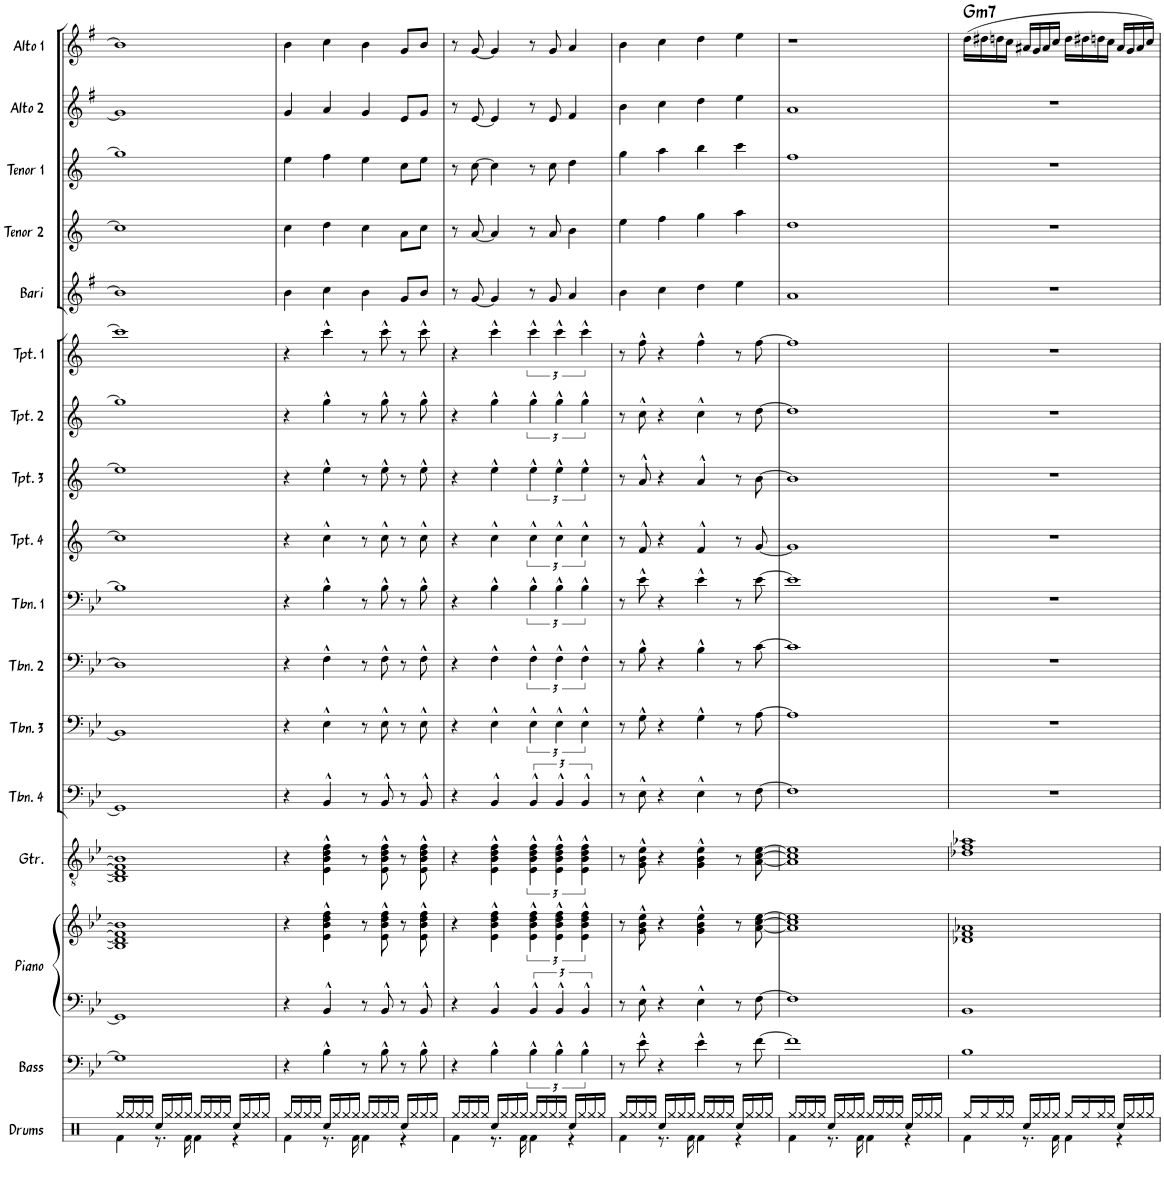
**kern	**kern	**kern	**kern	**kern	**kern	**kern	**kern	**kern	**kern	**kern	**kern	**kern	**kern	**kern	**kern	**kern	**kern	**harte
*part17	*part16	*part15	*part15	*part14	*part13	*part12	*part11	*part10	*part9	*part8	*part7	*part6	*part5	*part4	*part3	*part2	*part1	*part1
*staff18	*staff17	*staff16	*staff15	*staff14	*staff13	*staff12	*staff11	*staff10	*staff9	*staff8	*staff7	*staff6	*staff5	*staff4	*staff3	*staff2	*staff1	*
*I"Drums	*I"Bass	*I"Piano	*	*I"Guitar	*I"Trombone 4	*I"Trombone 3	*I"Trombone 2	*I"Trombone 1	*I"Trumpet 4	*I"Trumpet 3	*I"Trumpet 2	*I"Trumpet 1	*I"Baritone Sax	*I"Tenor Sax 2	*I"Tenor Sax 1	*I"Alto Sax 2	*I"Alto Sax 1	*
*I'Drums	*I'Bass	*I'Piano	*	*I'Gtr.	*I'Tbn. 4	*I'Tbn. 3	*I'Tbn. 2	*I'Tbn. 1	*I'Tpt. 4	*I'Tpt. 3	*I'Tpt. 2	*I'Tpt. 1	*I'Bari	*I'Tenor 2	*I'Tenor 1	*I'Alto 2	*I'Alto 1	*
!!LO:PB:g=z
*clefX	*clefF4	*clefF4	*clefG2	*clefGv2	*clefF4	*clefF4	*clefF4	*clefF4	*clefG2	*clefG2	*clefG2	*clefG2	*clefG2	*clefG2	*clefG2	*clefG2	*clefG2	*
*	*Trd7c12	*	*	*	*	*	*	*	*Trd1c2	*Trd1c2	*Trd1c2	*Trd1c2	*Trd12c21	*Trd8c14	*Trd8c14	*Trd5c9	*Trd5c9	*
*k[]	*k[b-e-]	*k[b-e-]	*k[b-e-]	*k[b-e-]	*k[b-e-]	*k[b-e-]	*k[b-e-]	*k[b-e-]	*k[]	*k[]	*k[]	*k[]	*k[f#]	*k[]	*k[]	*k[f#]	*k[f#]	*
*M4/4	*M4/4	*M4/4	*M4/4	*M4/4	*M4/4	*M4/4	*M4/4	*M4/4	*M4/4	*M4/4	*M4/4	*M4/4	*M4/4	*M4/4	*M4/4	*M4/4	*M4/4	*
=38	=38	=38	=38	=38	=38	=38	=38	=38	=38	=38	=38	=38	=38	=38	=38	=38	=38	=38
*^	*	*	*	*	*	*	*	*	*	*	*	*	*	*	*	*	*	*
16Rgg/LL	4Rf\	1G]	1GG]	1B-] 1d] 1f] 1b-]	1BB-] 1D] 1F] 1B-]	1GG]	1BB-]	1D]	1B-]	1cc]	1ee]	1gg]	1ccc]	1b]	1cc]	1gg]	1g]	1b]	.
16Rgg/	.	.	.	.	.	.	.	.	.	.	.	.	.	.	.	.	.	.	.
16Rgg/	.	.	.	.	.	.	.	.	.	.	.	.	.	.	.	.	.	.	.
16Rgg/JJ	.	.	.	.	.	.	.	.	.	.	.	.	.	.	.	.	.	.	.
16Rcc/LL	8.r	.	.	.	.	.	.	.	.	.	.	.	.	.	.	.	.	.	.
16Rgg/	.	.	.	.	.	.	.	.	.	.	.	.	.	.	.	.	.	.	.
16Rgg/	.	.	.	.	.	.	.	.	.	.	.	.	.	.	.	.	.	.	.
16Rgg/JJ	16Rf\	.	.	.	.	.	.	.	.	.	.	.	.	.	.	.	.	.	.
16Rgg/LL	4Rf\	.	.	.	.	.	.	.	.	.	.	.	.	.	.	.	.	.	.
16Rgg/	.	.	.	.	.	.	.	.	.	.	.	.	.	.	.	.	.	.	.
16Rgg/	.	.	.	.	.	.	.	.	.	.	.	.	.	.	.	.	.	.	.
16Rgg/JJ	.	.	.	.	.	.	.	.	.	.	.	.	.	.	.	.	.	.	.
16Rcc/LL	4r	.	.	.	.	.	.	.	.	.	.	.	.	.	.	.	.	.	.
16Rgg/	.	.	.	.	.	.	.	.	.	.	.	.	.	.	.	.	.	.	.
16Rgg/	.	.	.	.	.	.	.	.	.	.	.	.	.	.	.	.	.	.	.
16Rgg/JJ	.	.	.	.	.	.	.	.	.	.	.	.	.	.	.	.	.	.	.
=39	=39	=39	=39	=39	=39	=39	=39	=39	=39	=39	=39	=39	=39	=39	=39	=39	=39	=39	=39
16Rgg/LL	4Rf\	4r	4r	4r	4r	4r	4r	4r	4r	4r	4r	4r	4r	4b\	4cc\	4ee\	4g/	4b\	.
16Rgg/	.	.	.	.	.	.	.	.	.	.	.	.	.	.	.	.	.	.	.
16Rgg/	.	.	.	.	.	.	.	.	.	.	.	.	.	.	.	.	.	.	.
16Rgg/JJ	.	.	.	.	.	.	.	.	.	.	.	.	.	.	.	.	.	.	.
16Rcc/LL	8.r	4B-^^\	4BB-^^/	4e-\^^ 4b-\^^ 4dd\^^ 4ff\^^	4E-\^^ 4B-\^^ 4d\^^ 4f\^^	4BB-^^/	4E-^^\	4F^^\	4B-^^\	4cc^^\	4ee^^\	4gg^^\	4ccc^^\	4cc\	4dd\	4ff\	4a/	4cc\	.
16Rgg/	.	.	.	.	.	.	.	.	.	.	.	.	.	.	.	.	.	.	.
16Rgg/	.	.	.	.	.	.	.	.	.	.	.	.	.	.	.	.	.	.	.
16Rgg/JJ	16Rf\	.	.	.	.	.	.	.	.	.	.	.	.	.	.	.	.	.	.
16Rgg/LL	4Rf\	8r	8r	8r	8r	8r	8r	8r	8r	8r	8r	8r	8r	4b\	4cc\	4ee\	4g/	4b\	.
16Rgg/	.	.	.	.	.	.	.	.	.	.	.	.	.	.	.	.	.	.	.
16Rgg/	.	8B-^^\	8BB-^^/	8e-\^^ 8b-\^^ 8dd\^^ 8ff\^^	8E-\^^ 8B-\^^ 8d\^^ 8f\^^	8BB-^^/	8E-^^\	8F^^\	8B-^^\	8cc^^\	8ee^^\	8gg^^\	8ccc^^\	.	.	.	.	.	.
16Rgg/JJ	.	.	.	.	.	.	.	.	.	.	.	.	.	.	.	.	.	.	.
16Rcc/LL	4r	8r	8r	8r	8r	8r	8r	8r	8r	8r	8r	8r	8r	8g/L	8a\L	8cc\L	8e/L	8g/L	.
16Rgg/	.	.	.	.	.	.	.	.	.	.	.	.	.	.	.	.	.	.	.
16Rgg/	.	8B-^^\	8BB-^^/	8e-\^^ 8b-\^^ 8dd\^^ 8ff\^^	8E-\^^ 8B-\^^ 8d\^^ 8f\^^	8BB-^^/	8E-^^\	8F^^\	8B-^^\	8cc^^\	8ee^^\	8gg^^\	8ccc^^\	8b/J	8cc\J	8ee\J	8g/J	8b/J	.
16Rgg/JJ	.	.	.	.	.	.	.	.	.	.	.	.	.	.	.	.	.	.	.
=40	=40	=40	=40	=40	=40	=40	=40	=40	=40	=40	=40	=40	=40	=40	=40	=40	=40	=40	=40
16Rgg/LL	4Rf\	4r	4r	4r	4r	4r	4r	4r	4r	4r	4r	4r	4r	8r	8r	8r	8r	8r	.
16Rgg/	.	.	.	.	.	.	.	.	.	.	.	.	.	.	.	.	.	.	.
16Rgg/	.	.	.	.	.	.	.	.	.	.	.	.	.	[8g/	[8a/	[8cc\	[8e/	[8g/	.
16Rgg/JJ	.	.	.	.	.	.	.	.	.	.	.	.	.	.	.	.	.	.	.
16Rcc/LL	8.r	4B-^^\	4BB-^^/	4e-\^^ 4b-\^^ 4dd\^^ 4ff\^^	4E-\^^ 4B-\^^ 4d\^^ 4f\^^	4BB-^^/	4E-^^\	4F^^\	4B-^^\	4cc^^\	4ee^^\	4gg^^\	4ccc^^\	4g/]	4a/]	4cc\]	4e/]	4g/]	.
16Rgg/	.	.	.	.	.	.	.	.	.	.	.	.	.	.	.	.	.	.	.
16Rgg/	.	.	.	.	.	.	.	.	.	.	.	.	.	.	.	.	.	.	.
16Rgg/JJ	16Rf\	.	.	.	.	.	.	.	.	.	.	.	.	.	.	.	.	.	.
16Rgg/LL	4Rf\	6B-^^\	6BB-^^/	6e-\^^ 6b-\^^ 6dd\^^ 6ff\^^	6E-\^^ 6B-\^^ 6d\^^ 6f\^^	6BB-^^/	6E-^^\	6F^^\	6B-^^\	6cc^^\	6ee^^\	6gg^^\	6ccc^^\	8r	8r	8r	8r	8r	.
16Rgg/	.	.	.	.	.	.	.	.	.	.	.	.	.	.	.	.	.	.	.
16Rgg/	.	.	.	.	.	.	.	.	.	.	.	.	.	8g/	8a/	8cc\	8e/	8g/	.
.	.	6B-^^\	6BB-^^/	6e-\^^ 6b-\^^ 6dd\^^ 6ff\^^	6E-\^^ 6B-\^^ 6d\^^ 6f\^^	6BB-^^/	6E-^^\	6F^^\	6B-^^\	6cc^^\	6ee^^\	6gg^^\	6ccc^^\	.	.	.	.	.	.
16Rgg/JJ	.	.	.	.	.	.	.	.	.	.	.	.	.	.	.	.	.	.	.
16Rcc/LL	4r	.	.	.	.	.	.	.	.	.	.	.	.	4a/	4b\	4dd\	4f#/	4a/	.
16Rgg/	.	.	.	.	.	.	.	.	.	.	.	.	.	.	.	.	.	.	.
.	.	6B-^^\	6BB-^^/	6e-\^^ 6b-\^^ 6dd\^^ 6ff\^^	6E-\^^ 6B-\^^ 6d\^^ 6f\^^	6BB-^^/	6E-^^\	6F^^\	6B-^^\	6cc^^\	6ee^^\	6gg^^\	6ccc^^\	.	.	.	.	.	.
16Rgg/	.	.	.	.	.	.	.	.	.	.	.	.	.	.	.	.	.	.	.
16Rgg/JJ	.	.	.	.	.	.	.	.	.	.	.	.	.	.	.	.	.	.	.
=41	=41	=41	=41	=41	=41	=41	=41	=41	=41	=41	=41	=41	=41	=41	=41	=41	=41	=41	=41
16Rgg/LL	4Rf\	8r	8r	8r	8r	8r	8r	8r	8r	8r	8r	8r	8r	4b\	4ee\	4gg\	4b\	4b\	.
16Rgg/	.	.	.	.	.	.	.	.	.	.	.	.	.	.	.	.	.	.	.
16Rgg/	.	8e-^^\	8E-^^\	8g\^^ 8b-\^^ 8ee-\^^	8G\^^ 8B-\^^ 8e-\^^	8E-^^\	8G^^\	8B-^^\	8e-^^\	8f^^/	8a^^/	8cc^^\	8ff^^\	.	.	.	.	.	.
16Rgg/JJ	.	.	.	.	.	.	.	.	.	.	.	.	.	.	.	.	.	.	.
16Rcc/LL	8.r	4r	4r	4r	4r	4r	4r	4r	4r	4r	4r	4r	4r	4cc\	4ff\	4aa\	4cc\	4cc\	.
16Rgg/	.	.	.	.	.	.	.	.	.	.	.	.	.	.	.	.	.	.	.
16Rgg/	.	.	.	.	.	.	.	.	.	.	.	.	.	.	.	.	.	.	.
16Rgg/JJ	16Rf\	.	.	.	.	.	.	.	.	.	.	.	.	.	.	.	.	.	.
16Rgg/LL	4Rf\	4e-^^\	4E-^^\	4g\^^ 4b-\^^ 4ee-\^^	4G\^^ 4B-\^^ 4e-\^^	4E-^^\	4G^^\	4B-^^\	4e-^^\	4f^^/	4a^^/	4cc^^\	4ff^^\	4dd\	4gg\	4bb\	4dd\	4dd\	.
16Rgg/	.	.	.	.	.	.	.	.	.	.	.	.	.	.	.	.	.	.	.
16Rgg/	.	.	.	.	.	.	.	.	.	.	.	.	.	.	.	.	.	.	.
16Rgg/JJ	.	.	.	.	.	.	.	.	.	.	.	.	.	.	.	.	.	.	.
16Rcc/LL	4r	8r	8r	8r	8r	8r	8r	8r	8r	8r	8r	8r	8r	4ee\	4aa\	4ccc\	4ee\	4ee\	.
16Rgg/	.	.	.	.	.	.	.	.	.	.	.	.	.	.	.	.	.	.	.
16Rgg/	.	[8f\	[8F\	[8a\ [8cc\ [8ee-\	[8A\ [8c\ [8e-\	[8F\	[8A\	[8c\	[8e-\	[8g/	[8b\	[8dd\	[8ff\	.	.	.	.	.	.
16Rgg/JJ	.	.	.	.	.	.	.	.	.	.	.	.	.	.	.	.	.	.	.
=42	=42	=42	=42	=42	=42	=42	=42	=42	=42	=42	=42	=42	=42	=42	=42	=42	=42	=42	=42
16Rgg/LL	4Rf\	1f]	1F]	1a] 1cc] 1ee-]	1A] 1c] 1e-]	1F]	1A]	1c]	1e-]	1g]	1b]	1dd]	1ff]	1a	1dd	1ff	1a	1r	.
16Rgg/	.	.	.	.	.	.	.	.	.	.	.	.	.	.	.	.	.	.	.
16Rgg/	.	.	.	.	.	.	.	.	.	.	.	.	.	.	.	.	.	.	.
16Rgg/JJ	.	.	.	.	.	.	.	.	.	.	.	.	.	.	.	.	.	.	.
16Rcc/LL	8.r	.	.	.	.	.	.	.	.	.	.	.	.	.	.	.	.	.	.
16Rgg/	.	.	.	.	.	.	.	.	.	.	.	.	.	.	.	.	.	.	.
16Rgg/	.	.	.	.	.	.	.	.	.	.	.	.	.	.	.	.	.	.	.
16Rgg/JJ	16Rf\	.	.	.	.	.	.	.	.	.	.	.	.	.	.	.	.	.	.
16Rgg/LL	4Rf\	.	.	.	.	.	.	.	.	.	.	.	.	.	.	.	.	.	.
16Rgg/	.	.	.	.	.	.	.	.	.	.	.	.	.	.	.	.	.	.	.
16Rgg/	.	.	.	.	.	.	.	.	.	.	.	.	.	.	.	.	.	.	.
16Rgg/JJ	.	.	.	.	.	.	.	.	.	.	.	.	.	.	.	.	.	.	.
16Rcc/LL	4r	.	.	.	.	.	.	.	.	.	.	.	.	.	.	.	.	.	.
16Rgg/	.	.	.	.	.	.	.	.	.	.	.	.	.	.	.	.	.	.	.
16Rgg/	.	.	.	.	.	.	.	.	.	.	.	.	.	.	.	.	.	.	.
16Rgg/JJ	.	.	.	.	.	.	.	.	.	.	.	.	.	.	.	.	.	.	.
=43	=43	=43	=43	=43	=43	=43	=43	=43	=43	=43	=43	=43	=43	=43	=43	=43	=43	=43	=43
!	!	!	!	!	!	!	!	!	!	!	!	!	!	!	!	!	!	!	!LO:H:kt=m7
16Rgg/LL	4Rf\	1B-	1BB-	1d-X 1f 1a-X	1d-X 1f 1a-X	1r	1r	1r	1r	1r	1r	1r	1r	1r	1r	1r	1r	(16dd\LL	G:min7
16Rgg/	.	.	.	.	.	.	.	.	.	.	.	.	.	.	.	.	.	16dd#X\	.
16Rgg/	.	.	.	.	.	.	.	.	.	.	.	.	.	.	.	.	.	16ddn\	.
16Rgg/JJ	.	.	.	.	.	.	.	.	.	.	.	.	.	.	.	.	.	16cc\JJ	.
16Rcc/LL	8.r	.	.	.	.	.	.	.	.	.	.	.	.	.	.	.	.	16a#X/LL	.
16Rgg/	.	.	.	.	.	.	.	.	.	.	.	.	.	.	.	.	.	16g/	.
16Rgg/	.	.	.	.	.	.	.	.	.	.	.	.	.	.	.	.	.	16a#/	.
16Rgg/JJ	16Rf\	.	.	.	.	.	.	.	.	.	.	.	.	.	.	.	.	16cc/JJ	.
16Rgg/LL	4Rf\	.	.	.	.	.	.	.	.	.	.	.	.	.	.	.	.	16dd\LL	.
16Rgg/	.	.	.	.	.	.	.	.	.	.	.	.	.	.	.	.	.	16dd#X\	.
16Rgg/	.	.	.	.	.	.	.	.	.	.	.	.	.	.	.	.	.	16ddn\	.
16Rgg/JJ	.	.	.	.	.	.	.	.	.	.	.	.	.	.	.	.	.	16cc\JJ	.
16Rcc/LL	4r	.	.	.	.	.	.	.	.	.	.	.	.	.	.	.	.	16a#/LL	.
16Rgg/	.	.	.	.	.	.	.	.	.	.	.	.	.	.	.	.	.	16g/	.
16Rgg/	.	.	.	.	.	.	.	.	.	.	.	.	.	.	.	.	.	16a#/	.
16Rgg/JJ	.	.	.	.	.	.	.	.	.	.	.	.	.	.	.	.	.	16cc/JJ)	.
*v	*v	*	*	*	*	*	*	*	*	*	*	*	*	*	*	*	*	*	*
=	=	=	=	=	=	=	=	=	=	=	=	=	=	=	=	=	=	=
*-	*-	*-	*-	*-	*-	*-	*-	*-	*-	*-	*-	*-	*-	*-	*-	*-	*-	*-
